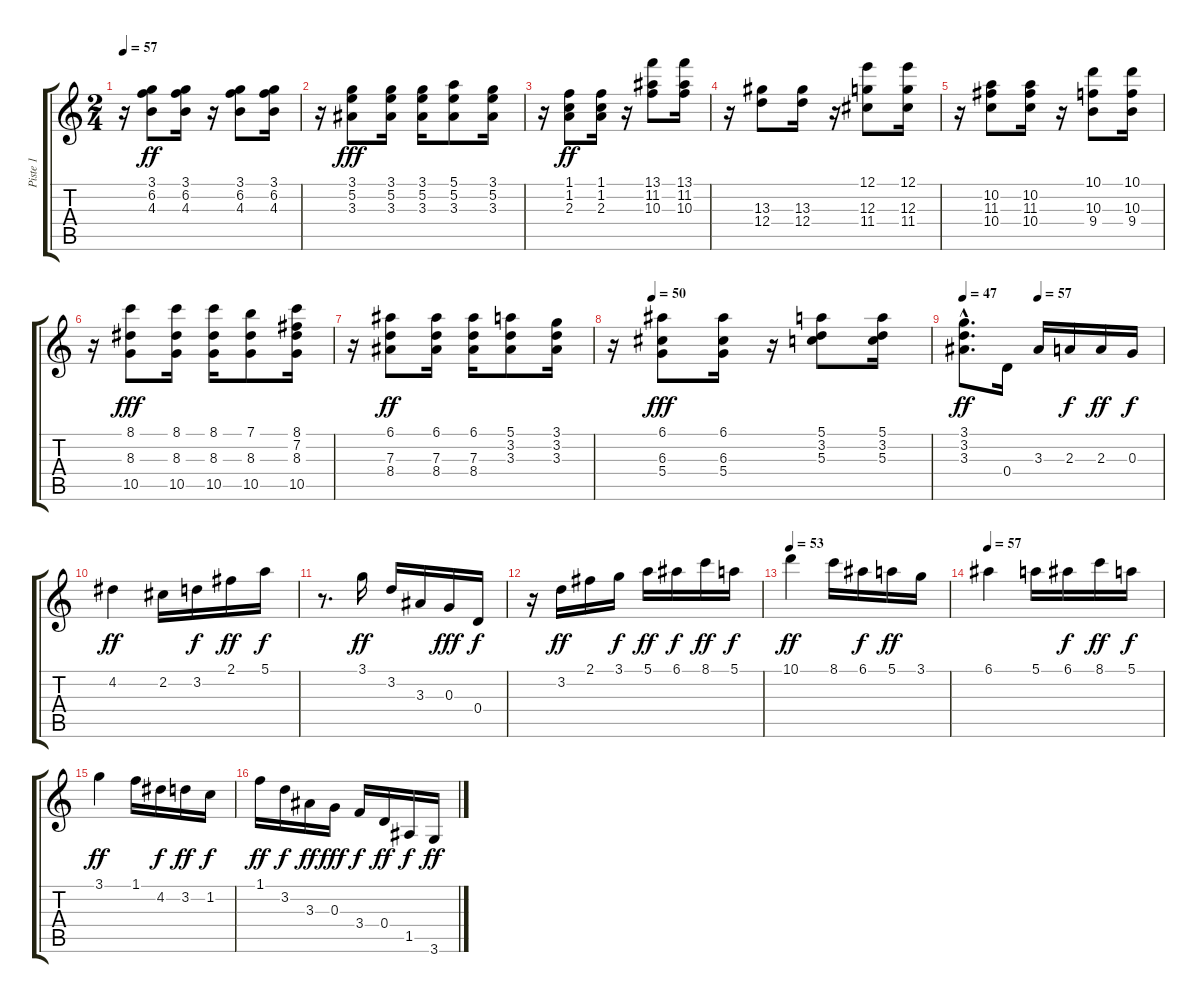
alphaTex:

\track ("Piste 1" "Piste 1") {instrument acousticguitarnylon}
\staff {score tabs}
\tuning (E4 B3 G3 D3 A2 E2) {hide}
\ts (2 4)
\tempo 57
\clef g2
\ks c
r.16{dy fff} (3.1 6.2 4.3).8{dy ff} (3.1 6.2 4.3).16 r.16 (3.1 6.2 4.3).8 (3.1 6.2 4.3).16 |
r.16 (3.1 5.2 3.3).8{dy fff} (3.1 5.2 3.3).16 (3.1 5.2 3.3).16 (5.1 5.2 3.3).8 (3.1 5.2 3.3).16 |
r.16 (1.1 1.2 2.3).8{dy ff} (1.1 1.2 2.3).16 r.16 (13.1 11.2 10.3).8 (13.1 11.2 10.3).16 |
r.16 (13.3 12.4).8 (13.3 12.4).16 r.16 (12.1 12.3 11.4).8 (12.1 12.3 11.4).16 |
r.16 (10.2 11.3 10.4).8 (10.2 11.3 10.4).16 r.16 (10.1 10.3 9.4).8 (10.1 10.3 9.4).16 |
r.16 (8.1 8.3 10.5).8{dy fff} (8.1 8.3 10.5).16 (8.1 8.3 10.5).16 (7.1 8.3 10.5).8 (8.1 7.2 8.3 10.5).16 |
r.16 (6.1 7.3 8.4).8{dy ff} (6.1 7.3 8.4).16 (6.1 7.3 8.4).16 (5.1 3.2 3.3).8 (3.1 3.2 3.3).16 |
\tempo (50 0.125)
r.16 (6.1 6.3 5.4).8{dy fff} (6.1 6.3 5.4).16 r.16 (5.1 3.2 5.3).8 (5.1 3.2 5.3).16 |
\tempo 47
\tempo (57 0.375)
(3.1{hac} 3.2{hac} 3.3{hac}).8{d dy ff} 0.4.16 3.3.16 2.3.16{dy f} 2.3.16{dy ff} 0.3.16{dy f} |
4.2.4{dy ff} 2.2.16 3.2.16{dy f} 2.1.16{dy ff} 5.1.16{dy f} |
r.8{d} 3.1.16{dy ff} 3.2.16 3.3.16 0.3.16{dy fff} 0.4.16{dy f} |
r.16 3.2.16{dy ff} 2.1.16 3.1.16{dy f} 5.1.16{dy ff} 6.1.16{dy f} 8.1.16{dy ff} 5.1.16{dy f} |
\tempo 53
10.1.4{dy ff} 8.1.16 6.1.16{dy f} 5.1.16{dy ff} 3.1.16 |
\tempo 57
6.1.4 5.1.16 6.1.16{dy f} 8.1.16{dy ff} 5.1.16{dy f} |
3.1.4{dy ff} 1.1.16 4.2.16{dy f} 3.2.16{dy ff} 1.2.16{dy f} |
1.1.16{dy ff} 3.2.16{dy f} 3.3.16{dy ff} 0.3.16{dy fff} 3.4.16{dy f} 0.4.16{dy ff} 1.5.16{dy f} 3.6.16{dy ff}
